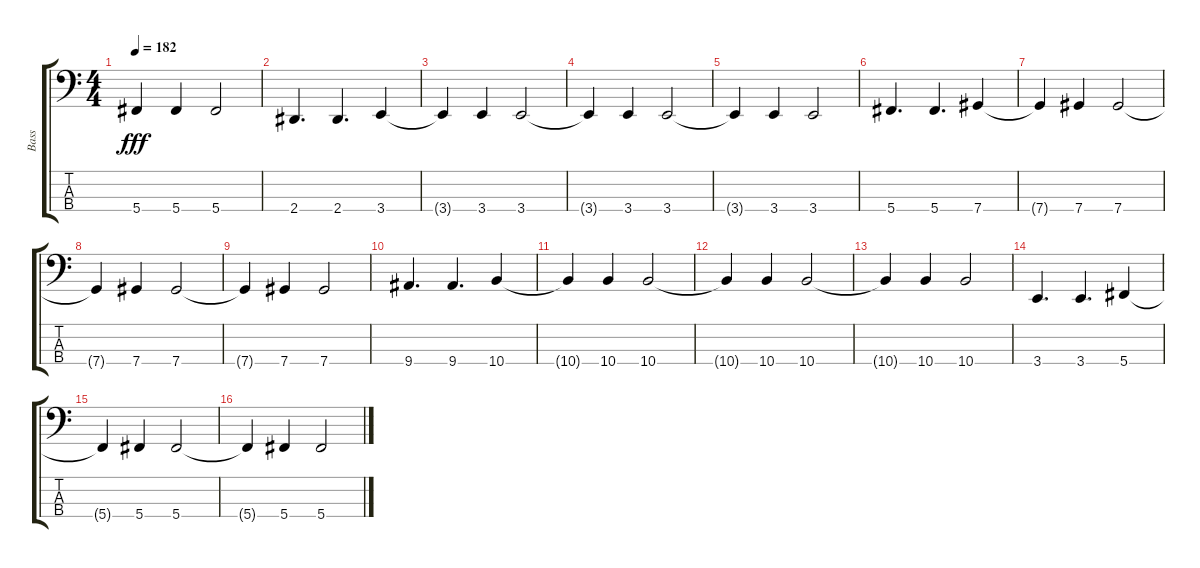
\track ("Bass" "Bass") {instrument electricbassfinger}
\staff {score tabs}
\tuning (E2 B1 Gb1 Db1) {hide}
\ts (4 4)
\tempo 182
\clef f4
\ks c
5.4{t}.4{dy fff} 5.4.4 5.4.2 |
2.4.4{d} 2.4.4{d} 3.4.4 |
3.4{t}.4 3.4.4 3.4.2 |
3.4{t}.4 3.4.4 3.4.2 |
3.4{t}.4 3.4.4 3.4.2 |
5.4.4{d} 5.4.4{d} 7.4.4 |
7.4{t}.4 7.4.4 7.4.2 |
7.4{t}.4 7.4.4 7.4.2 |
7.4{t}.4 7.4.4 7.4.2 |
9.4.4{d} 9.4.4{d} 10.4.4 |
10.4{t}.4 10.4.4 10.4.2 |
10.4{t}.4 10.4.4 10.4.2 |
10.4{t}.4 10.4.4 10.4.2 |
3.4.4{d} 3.4.4{d} 5.4.4 |
5.4{t}.4 5.4.4 5.4.2 |
5.4{t}.4 5.4.4 5.4.2
